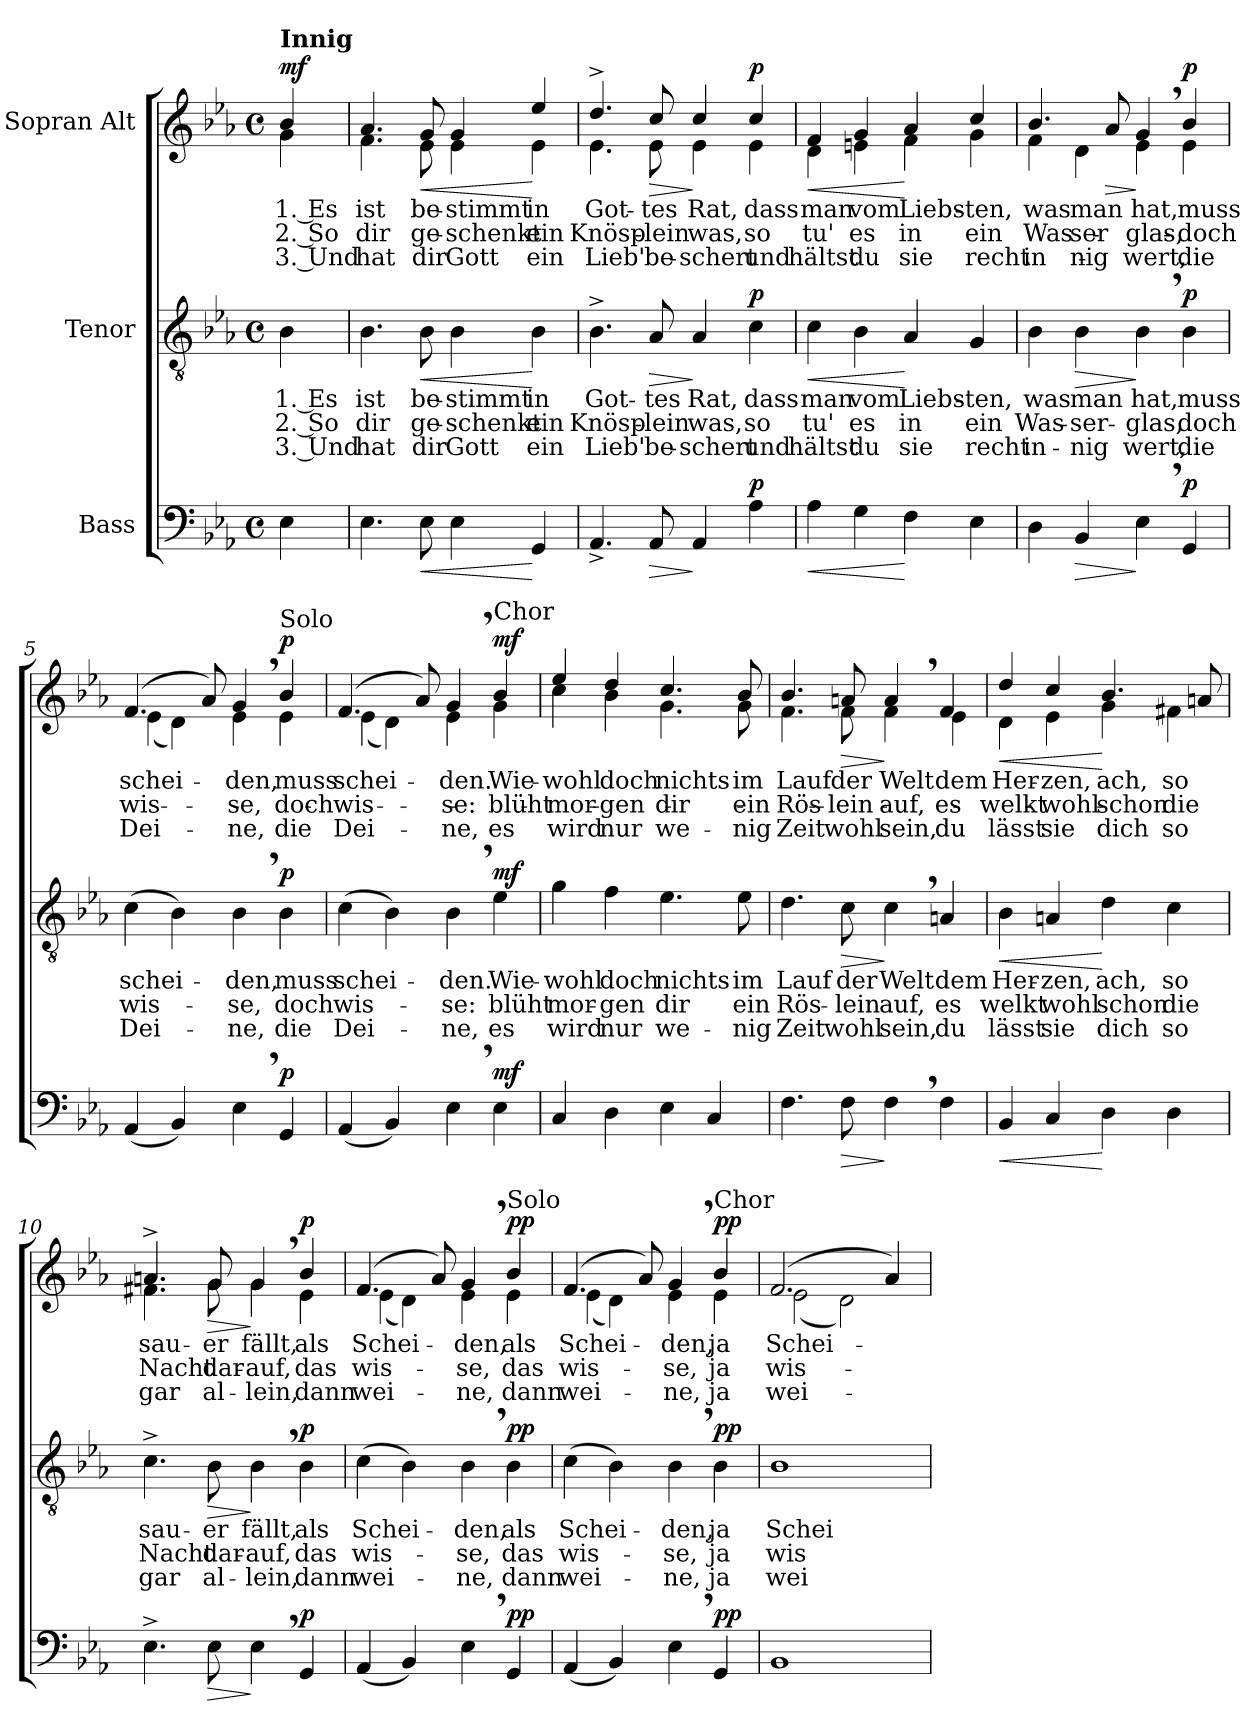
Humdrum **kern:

**kern	**dynam	**kern	**text	**text	**text	**dynam	**kern	**text	**text	**text	**dynam
*part3	*part3	*part2	*part2	*part2	*part2	*part2	*part1	*part1	*part1	*part1	*part1
*staff3	*staff3	*staff2	*staff2	*staff2	*staff2	*staff2	*staff1	*staff1	*staff1	*staff1	*staff1
*I"Bass	*	*I"Tenor	*	*	*	*	*I"Sopran Alt	*	*	*	*
*clefF4	*	*clefGv2	*	*	*	*	*clefG2	*	*	*	*
*k[b-e-a-]	*	*k[b-e-a-]	*	*	*	*	*k[b-e-a-]	*	*	*	*
*M4/4	*	*M4/4	*	*	*	*	*M4/4	*	*	*	*
*met(c)	*	*met(c)	*	*	*	*	*met(c)	*	*	*	*
=	=	=	=	=	=	=	=	=	=	=	=
*	*	*	*	*	*	*	*^	*	*	*	*
!	!	!	!	!	!	!	!LO:TX:a:B:t=Innig	!	!	!	!	!
!	!LO:DY:a	!	!	!	!	!	!	!	!	!	!	!
!	!LO:DY:n=1:a	!	!	!	!	!LO:DY:a	!	!	!	!	!	!
!	!	!	!	!	!	!LO:DY:n=1:a	!	!	!	!	!	!LO:DY:a
4E-\	mf other-dynamics	4B-\	1. Es	2. So	3. Und	mf other-dynamics	4b-/	4g\	1. Es	2. So	3. Und	mf
=1	=1	=1	=1	=1	=1	=1	=1	=1	=1	=1	=1	=1
4.E-\	.	4.B-\	ist	dir	hat	.	4.a-/	4.f\	ist	dir	hat	.
!	!LO:HP:b	!	!	!	!	!LO:HP:b	!	!	!	!	!	!LO:HP:b
8E-\	<	8B-\	be-	ge-	dir	<	8g/	8e-\	be-	ge-	dir	<
4E-\	.	4B-\	-stimmt	-schenkt	Gott	.	4g/	4e-\	-stimmt	-schenkt	Gott	.
4GG/	[	4B-\	in	ein	ein	[	4ee-/	4e-\	in	ein	ein	[
=2	=2	=2	=2	=2	=2	=2	=2	=2	=2	=2	=2	=2
4.AA-^/	.	4.B-^\	Got-	Knösp-	Lieb'	.	4.dd^/	4.e-\	Got-	Knösp-	Lieb'	.
!	!LO:HP:b	!	!	!	!	!LO:HP:b	!	!	!	!	!	!LO:HP:b
8AA-/	>	8A-/	-tes	-lein	be-	>	8cc/	8e-\	-tes	-lein	be-	>
4AA-/	]	4A-/	Rat,	was,	-schert	]	4cc/	4e-\	Rat,	was,	-schert	]
!	!LO:DY:a	!	!	!	!	!LO:DY:a	!	!	!	!	!	!LO:DY:a
4A-\	p	4c\	dass	so	und	p	4cc/	4e-\	dass	so	und	p
=3	=3	=3	=3	=3	=3	=3	=3	=3	=3	=3	=3	=3
!	!LO:HP:b	!	!	!	!	!LO:HP:b	!	!	!	!	!	!LO:HP:b
4A-\	<	4c\	man	tu'	hältst	<	4f/	4d\	man	tu'	hältst	<
4G\	.	4B-\	vom	es	du	.	4g/	4en\	vom	es	du	.
4F\	[	4A-/	Liebs-	in	sie	[	4a-/	4f\	Liebs-	in	sie	[
4E-\	.	4G/	-ten,	ein	recht	.	4cc/	4g\	-ten,	ein	recht	.
!!LO:LB:g=z	!!
=4	=4	=4	=4	=4	=4	=4	=4	=4	=4	=4	=4	=4
4D\	.	4B-\	was	Was-	in-	.	4.b-/	4f\	was	Was-	in-	.
!	!LO:HP:b	!	!	!	!	!LO:HP:b	!	!	!	!	!	!
4BB-/	>	4B-\	man	-ser-	-nig	>	.	4d\	man	-ser-	-nig	.
!	!	!	!	!	!	!	!	!	!	!	!	!LO:HP:b
.	.	.	.	.	.	.	8a-/	.	.	.	.	>
4E-,\	]	4B-,\	hat,	-glas,	wert,	]	4g,/	4e-\	hat,	-glas,	wert,	]
!	!LO:DY:a	!	!	!	!	!LO:DY:a	!	!	!	!	!	!LO:DY:a
4GG/	p	4B-\	muss	doch	die	p	4b-/	4e-\	muss	doch	die	p
=5	=5	=5	=5	=5	=5	=5	=5	=5	=5	=5	=5	=5
(4AA-/	.	(4c\	schei-	wis-	Dei-	.	(4.f/	(4e-\	schei-	wis-	Dei-	.
4BB-/)	.	4B-\)	.	.	.	.	.	4d\)	.	.	.	.
.	.	.	.	.	.	.	8a-/)	.	.	.	.	.
4E-,\	.	4B-,\	-den,	-se,	-ne,	.	4g,/	4e-\	-den,	-se,	-ne,	.
!	!	!	!	!	!	!	!LO:TX:a:t=Solo	!	!	!	!	!
!	!LO:DY:a	!	!	!	!	!LO:DY:a	!	!	!	!	!	!LO:DY:a
4GG/	p	4B-\	muss	doch	die	p	4b-/	4e-\	muss	doch	die	p
=6	=6	=6	=6	=6	=6	=6	=6	=6	=6	=6	=6	=6
(4AA-/	.	(4c\	schei-	wis-	Dei-	.	(4.f/	(4e-\	schei-	wis-	Dei-	.
4BB-/)	.	4B-\)	.	.	.	.	.	4d\)	.	.	.	.
.	.	.	.	.	.	.	8a-/)	.	.	.	.	.
4E-,\	.	4B-,\	-den.	-se:	-ne,	.	4g,/	4e-\	-den.	-se:	-ne,	.
!	!	!	!	!	!	!	!LO:TX:a:t=Chor	!	!	!	!	!
!	!LO:DY:a	!	!	!	!	!LO:DY:a	!	!	!	!	!	!LO:DY:a
4E-\	mf	4e-\	Wie-	blüht	es	mf	4b-/	4g\	Wie-	blüht	es	mf
!!LO:LB:g=z	!!
=7	=7	=7	=7	=7	=7	=7	=7	=7	=7	=7	=7	=7
4C/	.	4g\	-wohl	mor-	wird	.	4ee-/	4cc\	-wohl	mor-	wird	.
4D\	.	4f\	doch	-gen	nur	.	4dd/	4b-\	doch	-gen	nur	.
4E-\	.	4.e-\	nichts	dir	we-	.	4.cc/	4.g\	nichts	dir	we-	.
4C/	.	.	.	.	.	.	.	.	.	.	.	.
.	.	8e-\	im	ein	-nig	.	8b-/	8g\	im	ein	-nig	.
=8	=8	=8	=8	=8	=8	=8	=8	=8	=8	=8	=8	=8
4.F\	.	4.d\	Lauf	Rös-	Zeit	.	4.b-/	4.f\	Lauf	Rös-	Zeit	.
!	!LO:HP:b	!	!	!	!	!LO:HP:b	!	!	!	!	!	!LO:HP:b
8F\	>	8c\	der	-lein	wohl	>	8an/	8f\	der	-lein	wohl	>
4F,\	]	4c,\	Welt	auf,	sein,	]	4a,/	4f\	Welt	auf,	sein,	]
4F\	.	4An/	dem	es	du	.	4f/	4e-\	dem	es	du	.
=9	=9	=9	=9	=9	=9	=9	=9	=9	=9	=9	=9	=9
!	!LO:HP:b	!	!	!	!	!LO:HP:b	!	!	!	!	!	!LO:HP:b
4BB-/	<	4B-\	Her-	welkt	lässt	<	4dd/	4d\	Her-	welkt	lässt	<
4C/	.	4An/	-zen,	wohl	sie	.	4cc/	4e-\	-zen,	wohl	sie	.
4D\	[	4d\	ach,	schon	dich	[	4.b-/	4g\	ach,	schon	dich	[
4D\	.	4c\	so	die	so	.	.	4f#X\	so	die	so	.
.	.	.	.	.	.	.	8an/	.	.	.	.	.
!!LO:PB:g=z	!!
=10	=10	=10	=10	=10	=10	=10	=10	=10	=10	=10	=10	=10
4.E-^\	.	4.c^\	sau-	Nacht	gar	.	4.an^/	4.f#X\	sau-	Nacht	gar	.
!	!LO:HP:b	!	!	!	!	!LO:HP:b	!	!	!	!	!	!LO:HP:b
8E-\	>	8B-\	-er	dar-	al-	>	8g/	8g\	-er	dar-	al-	>
4E-,\	]	4B-,\	fällt,	-auf,	-lein,	]	4g,/	4g\	fällt,	-auf,	-lein,	]
!	!LO:DY:a	!	!	!	!	!LO:DY:a	!	!	!	!	!	!LO:DY:a
4GG/	p	4B-\	als	das	dann	p	4b-/	4e-\	als	das	dann	p
=11	=11	=11	=11	=11	=11	=11	=11	=11	=11	=11	=11	=11
(4AA-/	.	(4c\	Schei-	wis-	wei-	.	(4.f/	(4e-\	Schei-	wis-	wei-	.
4BB-/)	.	4B-\)	.	.	.	.	.	4d\)	.	.	.	.
.	.	.	.	.	.	.	8a-/)	.	.	.	.	.
4E-,\	.	4B-,\	-den,	-se,	-ne,	.	4g,/	4e-\	-den,	-se,	-ne,	.
!	!	!	!	!	!	!	!LO:TX:a:t=Solo	!	!	!	!	!
!	!LO:DY:a	!	!	!	!	!LO:DY:a	!	!	!	!	!	!LO:DY:a
4GG/	pp	4B-\	als	das	dann	pp	4b-/	4e-\	als	das	dann	pp
=12	=12	=12	=12	=12	=12	=12	=12	=12	=12	=12	=12	=12
(4AA-/	.	(4c\	Schei-	wis-	wei-	.	(4.f/	(4e-\	Schei-	wis-	wei-	.
4BB-/)	.	4B-\)	.	.	.	.	.	4d\)	.	.	.	.
.	.	.	.	.	.	.	8a-/)	.	.	.	.	.
4E-,\	.	4B-,\	-den,	-se,	-ne,	.	4g,/	4e-\	-den,	-se,	-ne,	.
!	!	!	!	!	!	!	!LO:TX:a:t=Chor	!	!	!	!	!
!	!LO:DY:a	!	!	!	!	!LO:DY:a	!	!	!	!	!	!LO:DY:a
4GG/	pp	4B-\	ja	ja	ja	pp	4b-/	4e-\	ja	ja	ja	pp
=13	=13	=13	=13	=13	=13	=13	=13	=13	=13	=13	=13	=13
1BB-	.	1B-	Schei-	wis-	wei-	.	(2.f/	(2e-\	Schei-	wis-	wei-	.
.	.	.	.	.	.	.	.	2d\)	.	.	.	.
.	.	.	.	.	.	.	4a-/)	.	.	.	.	.
*	*	*	*	*	*	*	*v	*v	*	*	*	*
=	=	=	=	=	=	=	=	=	=	=	=
*-	*-	*-	*-	*-	*-	*-	*-	*-	*-	*-	*-
